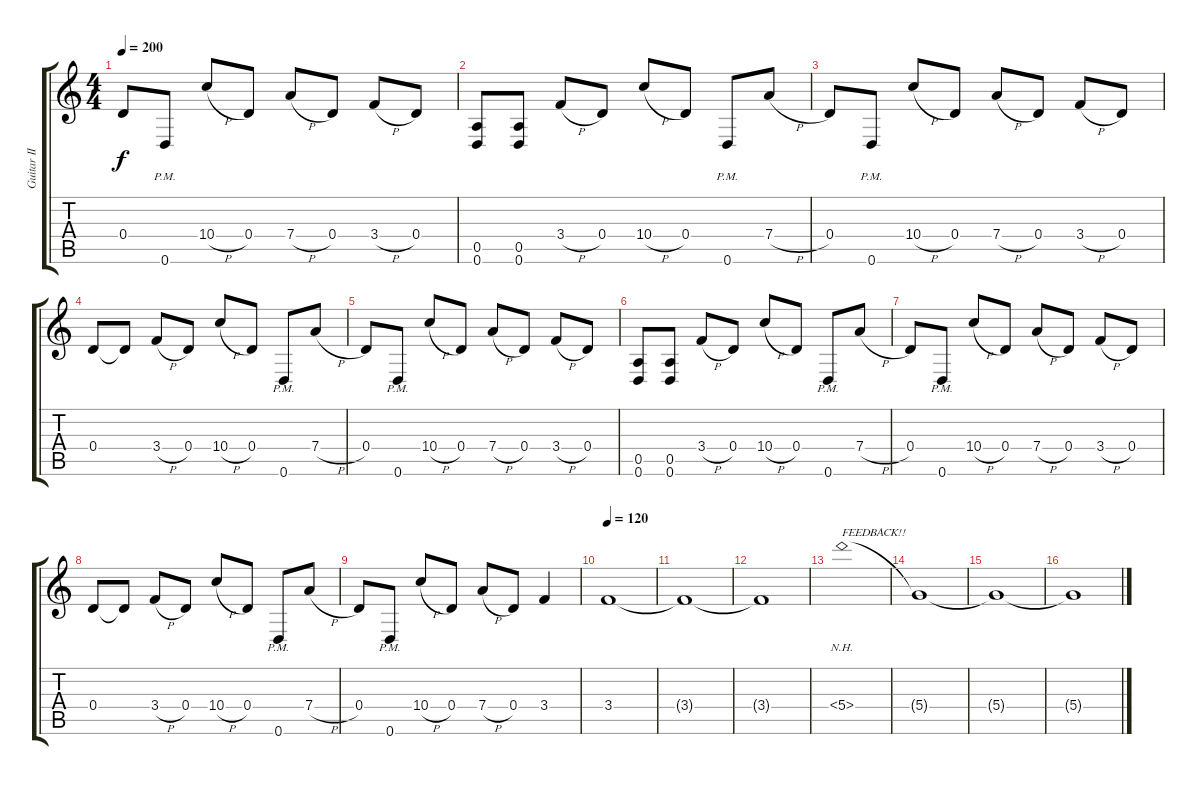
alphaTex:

\track ("Guitar II [Mike]" "Guitar II ") {instrument distortionguitar}
\staff {score tabs}
\tuning (E4 B3 G3 D3 A2 D2) {hide}
\ts (4 4)
\tempo 200
\clef g2
\ks c
0.4.8{dy f} 0.6{pm}.8 10.4{h}.8 0.4.8 7.4{h}.8 0.4.8 3.4{h}.8 0.4.8 |
(0.5 0.6).8 (0.5 0.6).8 3.4{h}.8 0.4.8 10.4{h}.8 0.4.8 0.6{pm}.8 7.4{h}.8 |
0.4.8 0.6{pm}.8 10.4{h}.8 0.4.8 7.4{h}.8 0.4.8 3.4{h}.8 0.4.8 |
0.4.8 0.4{t}.8 3.4{h}.8 0.4.8 10.4{h}.8 0.4.8 0.6{pm}.8 7.4{h}.8 |
0.4.8 0.6{pm}.8 10.4{h}.8 0.4.8 7.4{h}.8 0.4.8 3.4{h}.8 0.4.8 |
(0.5 0.6).8 (0.5 0.6).8 3.4{h}.8 0.4.8 10.4{h}.8 0.4.8 0.6{pm}.8 7.4{h}.8 |
0.4.8 0.6{pm}.8 10.4{h}.8 0.4.8 7.4{h}.8 0.4.8 3.4{h}.8 0.4.8 |
0.4.8 0.4{t}.8 3.4{h}.8 0.4.8 10.4{h}.8 0.4.8 0.6{pm}.8 7.4{h}.8 |
0.4.8 0.6{pm}.8 10.4{h}.8 0.4.8 7.4{h}.8 0.4.8 3.4.4 |
\tempo 120
3.4.1 |
3.4{t}.1 |
3.4{t}.1{volume 2} |
5.4{nh}.1{txt "FEEDBACK!!" volume 10} |
5.4{t}.1 |
5.4{t}.1 |
5.4{t}.1
